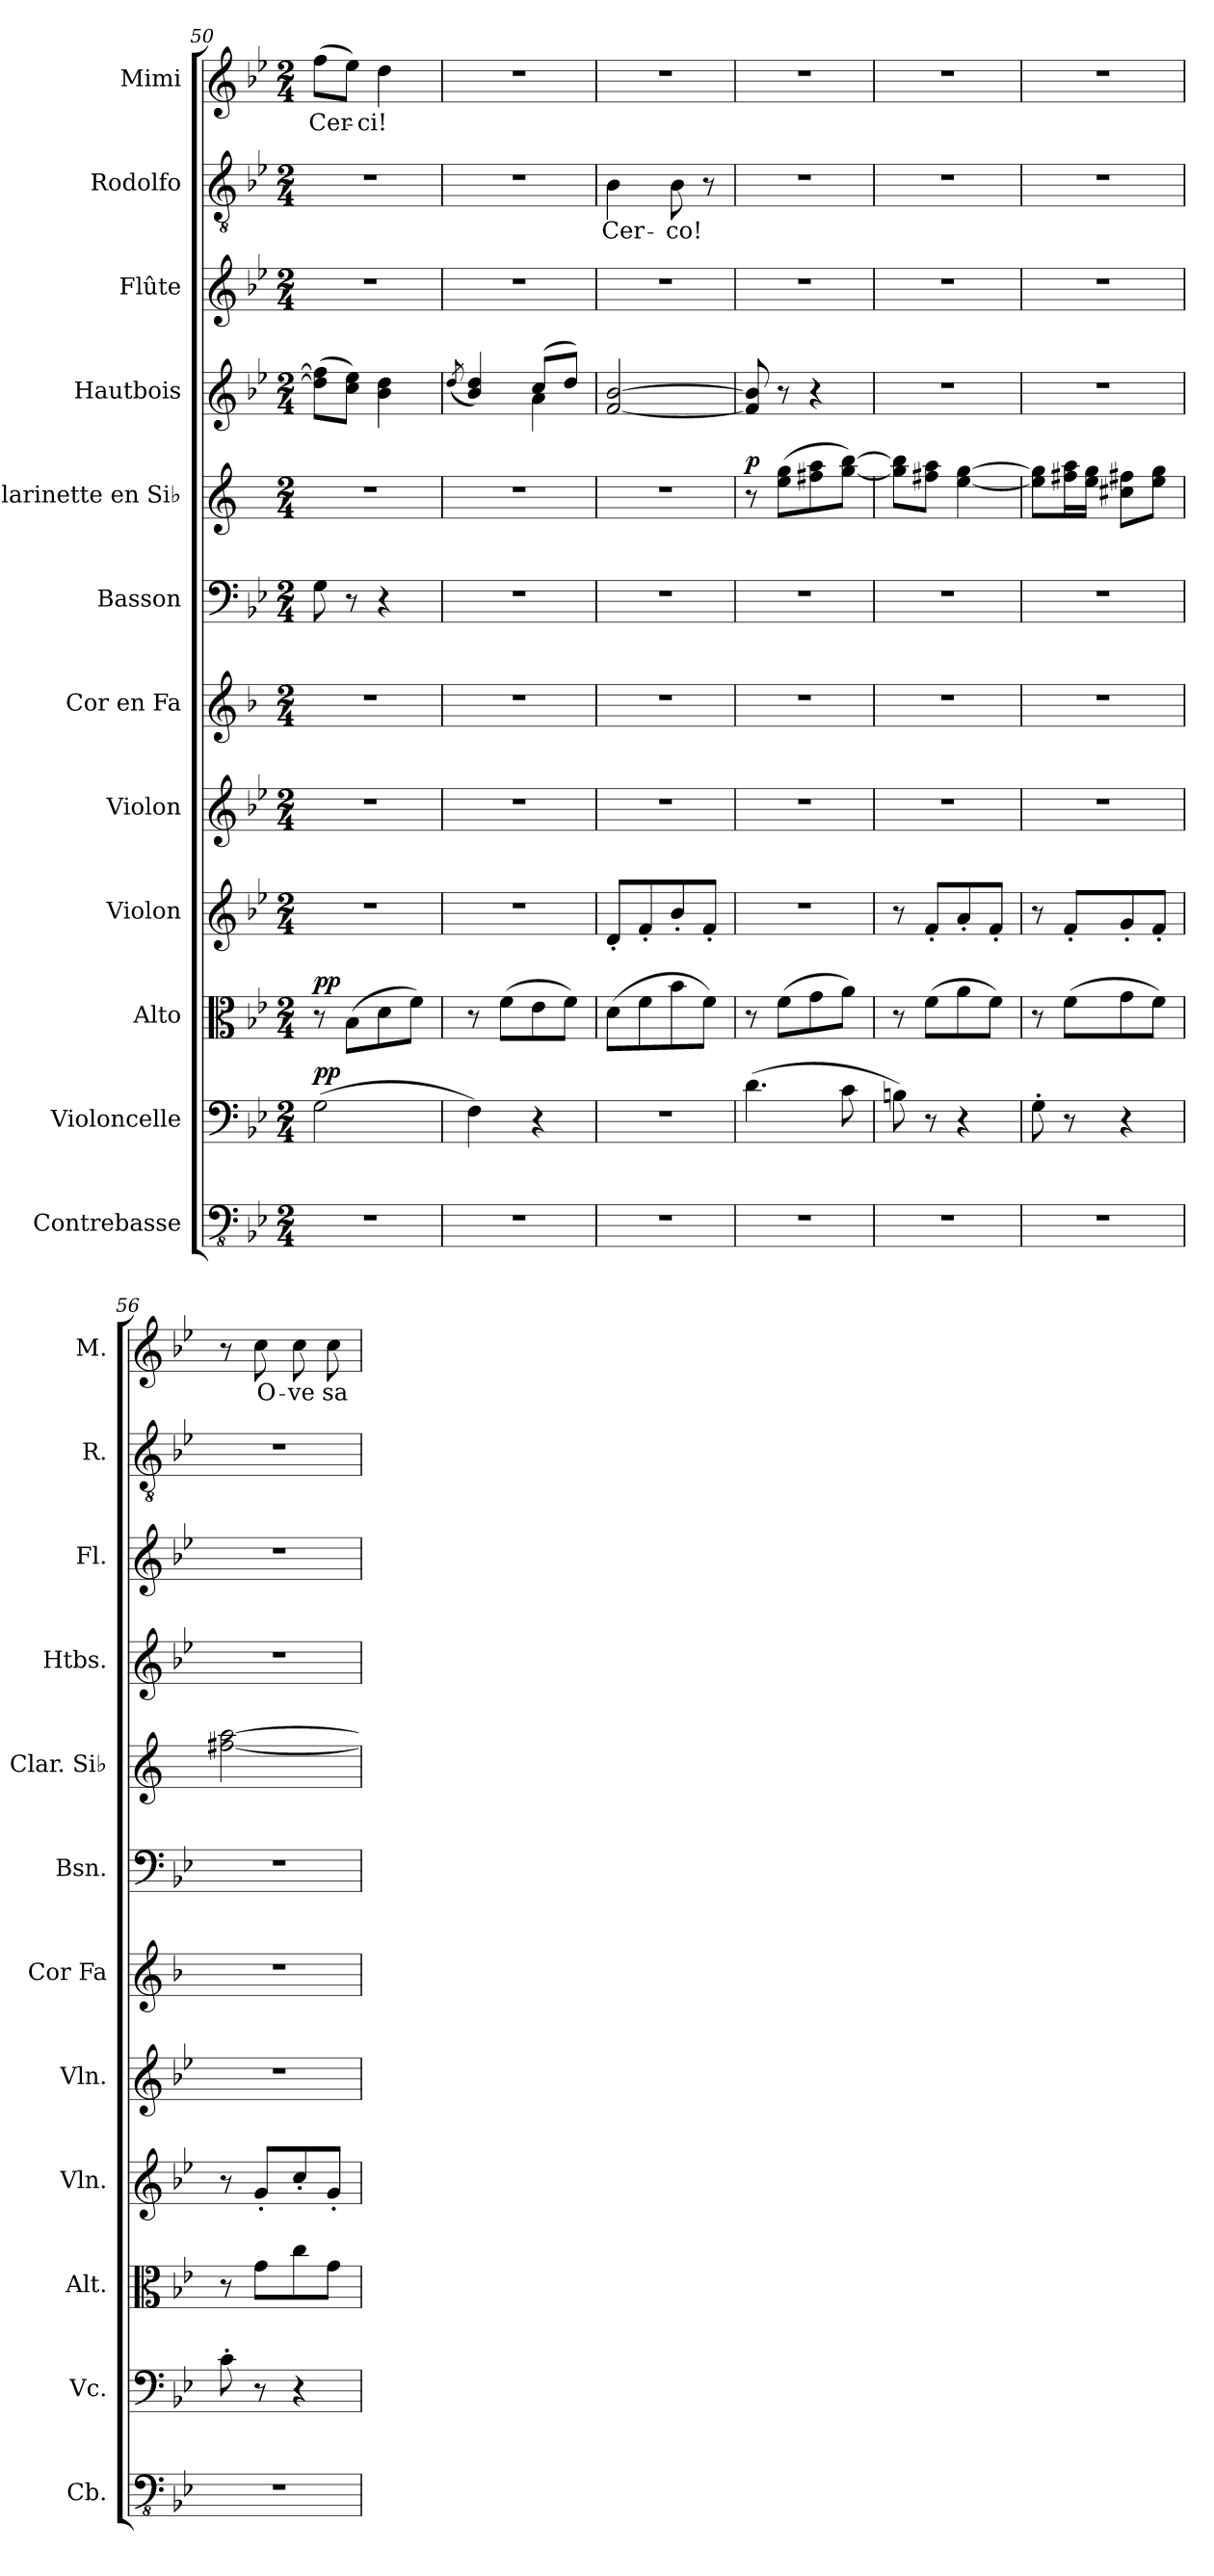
**kern	**kern	**dynam	**kern	**dynam	**kern	**kern	**kern	**kern	**kern	**dynam	**kern	**kern	**kern	**text	**kern	**text	**dynam
*part12	*part11	*part11	*part10	*part10	*part9	*part8	*part7	*part6	*part5	*part5	*part4	*part3	*part2	*part2	*part1	*part1	*part1
*staff12	*staff11	*staff11	*staff10	*staff10	*staff9	*staff8	*staff7	*staff6	*staff5	*staff5	*staff4	*staff3	*staff2	*staff2	*staff1	*staff1	*staff1
*I"Contrebasse	*I"Violoncelle	*	*I"Alto	*	*I"Violon	*I"Violon	*I"Cor en Fa	*I"Basson	*I"Clarinette en Si♭	*	*I"Hautbois	*I"Flûte	*I"Rodolfo	*	*I"Mimi	*	*
*I'Cb.	*I'Vc.	*	*I'Alt.	*	*I'Vln.	*I'Vln.	*I'Cor Fa	*I'Bsn.	*I'Clar. Si♭	*	*I'Htbs.	*I'Fl.	*I'R.	*	*I'M.	*	*
*clefFv4	*clefF4	*	*clefC3	*	*clefG2	*clefG2	*clefG2	*clefF4	*clefG2	*	*clefG2	*clefG2	*clefGv2	*	*clefG2	*	*
*ITrd7c12	*	*	*	*	*	*	*ITrd4c7	*	*ITrd1c2	*	*	*	*	*	*	*	*
*k[b-e-]	*k[b-e-]	*	*k[b-e-]	*	*k[b-e-]	*k[b-e-]	*k[b-e-]	*k[b-e-]	*k[b-e-]	*	*k[b-e-]	*k[b-e-]	*k[b-e-]	*	*k[b-e-]	*	*
*M2/4	*M2/4	*	*M2/4	*	*M2/4	*M2/4	*M2/4	*M2/4	*M2/4	*	*M2/4	*M2/4	*M2/4	*	*M2/4	*	*
=50	=50	=50	=50	=50	=50	=50	=50	=50	=50	=50	=50	=50	=50	=50	=50	=50	=50
!	!	!LO:DY:a	!	!LO:DY:a	!	!	!	!	!	!	!	!	!	!	!	!	!
2r	(2G\	pp	8r	pp	2r	2r	2r	8G\	2r	.	(8dd\] 8ff\]L	2r	2r	.	(8ff\L	Cer-	.
.	.	.	(8B-\L	.	.	.	.	8r	.	.	8cc\ 8ee-\J)	.	.	.	8ee-\J)	.	.
.	.	.	8d\	.	.	.	.	4r	.	.	4b-\ 4dd\	.	.	.	4dd\	-ci!	.
.	.	.	8f\J)	.	.	.	.	.	.	.	.	.	.	.	.	.	.
=51	=51	=51	=51	=51	=51	=51	=51	=51	=51	=51	=51	=51	=51	=51	=51	=51	=51
.	.	.	.	.	.	.	.	.	.	.	(8qdd/	.	.	.	.	.	.
*	*	*	*	*	*	*	*	*	*	*	*^	*	*	*	*	*	*
2r	4F\)	.	8r	.	2r	2r	2r	2r	2r	.	4b-/ 4dd/)	4ryy	2r	2r	.	2r	.	.
.	.	.	(8f\L	.	.	.	.	.	.	.	.	.	.	.	.	.	.	.
.	4r	.	8e-\	.	.	.	.	.	.	.	(8cc/L	4a\	.	.	.	.	.	.
.	.	.	8f\J)	.	.	.	.	.	.	.	8dd/J)	.	.	.	.	.	.	.
*	*	*	*	*	*	*	*	*	*	*	*v	*v	*	*	*	*	*	*
=52	=52	=52	=52	=52	=52	=52	=52	=52	=52	=52	=52	=52	=52	=52	=52	=52	=52
2r	2r	.	(8d\L	.	8d'/L	2r	2r	2r	2r	.	[2f/ [2b-/	2r	4B-\	Cer-	2r	.	.
.	.	.	8f\	.	8f'/	.	.	.	.	.	.	.	.	.	.	.	.
.	.	.	8b-\	.	8b-'/	.	.	.	.	.	.	.	8B-\	-co!	.	.	.
.	.	.	8f\J)	.	8f'/J	.	.	.	.	.	.	.	8r	.	.	.	.
=53	=53	=53	=53	=53	=53	=53	=53	=53	=53	=53	=53	=53	=53	=53	=53	=53	=53
!	!	!	!	!	!	!	!	!	!	!LO:DY:a	!	!	!	!	!	!	!
2r	(4.d\	.	8r	.	2r	2r	2r	2r	8r	p	8f/] 8b-/]	2r	2r	.	2r	.	.
.	.	.	(8f\L	.	.	.	.	.	(8dd\ 8ff\L	.	8r	.	.	.	.	.	.
!	!	!	!	!	!	!	!	!	!	!LO:DY:a	!	!	!	!	!	!	!
.	.	.	8g\	.	.	.	.	.	8een\ 8gg\	other-dynamics	4r	.	.	.	.	.	.
.	8c\	.	8a\J)	.	.	.	.	.	[8ff\ [8aa\J)	.	.	.	.	.	.	.	.
!!LO:PB:g=z
=54	=54	=54	=54	=54	=54	=54	=54	=54	=54	=54	=54	=54	=54	=54	=54	=54	=54
2r	8Bn\)	.	8r	.	8r	2r	2r	2r	8ff\] 8aa\]L	.	2r	2r	2r	.	2r	.	.
.	8r	.	(8f\L	.	8f'/L	.	.	.	8een\ 8gg\J	.	.	.	.	.	.	.	.
.	4r	.	8a\	.	8a'/	.	.	.	[4dd\ [4ff\	.	.	.	.	.	.	.	.
.	.	.	8f\J)	.	8f'/J	.	.	.	.	.	.	.	.	.	.	.	.
=55	=55	=55	=55	=55	=55	=55	=55	=55	=55	=55	=55	=55	=55	=55	=55	=55	=55
*	*	*	*	*	*	*	*	*	*	*	*	*	*	*	*MM112	*	*
!	!	!	!	!	!	!	!	!	!	!	!	!	!	!	!	!	!LO:DY:a
2r	8G'\	.	8r	.	8r	2r	2r	2r	8dd\] 8ff\]L	.	2r	2r	2r	.	2r	.	other-dynamics
.	8r	.	(8f\L	.	8f'/L	.	.	.	16een\ 16gg\L	.	.	.	.	.	.	.	.
.	.	.	.	.	.	.	.	.	16dd\ 16ff\JJ	.	.	.	.	.	.	.	.
.	4r	.	8g\	.	8g'/	.	.	.	8bn\ 8een\L	.	.	.	.	.	.	.	.
.	.	.	8f\J)	.	8f'/J	.	.	.	8dd\ 8ff\J	.	.	.	.	.	.	.	.
=56	=56	=56	=56	=56	=56	=56	=56	=56	=56	=56	=56	=56	=56	=56	=56	=56	=56
2r	8c'\	.	8r	.	8r	2r	2r	2r	[2een\ [2gg\	.	2r	2r	2r	.	8r	.	.
.	8r	.	8g\L	.	8g'/L	.	.	.	.	.	.	.	.	.	8cc\	O-	.
.	4r	.	8cc\	.	8cc'/	.	.	.	.	.	.	.	.	.	8cc\	-ve	.
.	.	.	8g\J	.	8g'/J	.	.	.	.	.	.	.	.	.	8cc\	sa-	.
=	=	=	=	=	=	=	=	=	=	=	=	=	=	=	=	=	=
*-	*-	*-	*-	*-	*-	*-	*-	*-	*-	*-	*-	*-	*-	*-	*-	*-	*-
